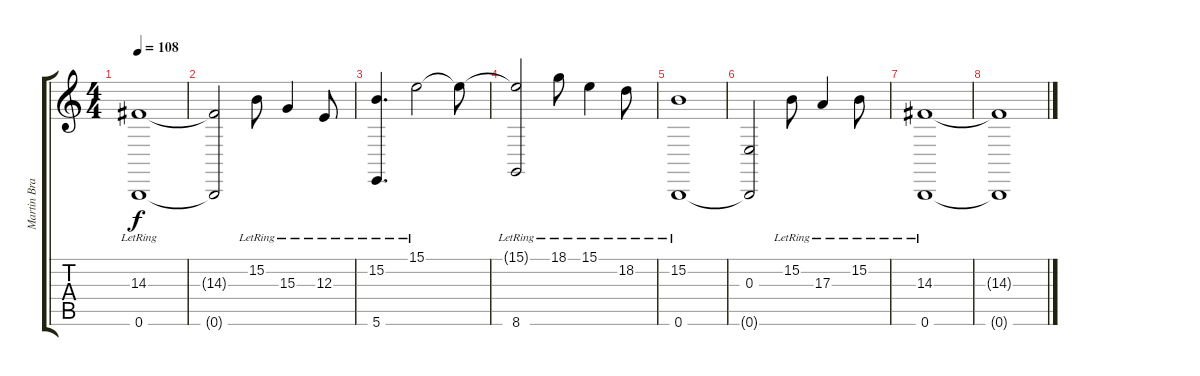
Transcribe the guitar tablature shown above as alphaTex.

\track ("Martin Brandstrom" "Martin Bra") {instrument electricgrandpiano}
\staff {score tabs}
\tuning (Db4 Ab3 E3 B2 Gb2 B1) {hide}
\ts (4 4)
\tempo 108
\clef g2
\ks c
(14.3{lr} 0.6{lr}).1{dy f} |
(14.3{t} 0.6{t}).2 15.2{lr}.8 15.3{lr}.4 12.3{lr}.8 |
(15.2{lr} 5.6{lr}).4{d} 15.1{lr}.2 15.1{t}.8 |
(15.1{t} 8.6{lr}).2 18.1{lr}.8 15.1{lr}.4 18.2{lr}.8 |
(15.2{lr} 0.6{lr}).1 |
(0.3 0.6{t}).2 15.2{lr}.8 17.3{lr}.4 15.2{lr}.8 |
(14.3{lr} 0.6{lr}).1 |
(14.3{t} 0.6{t}).1
